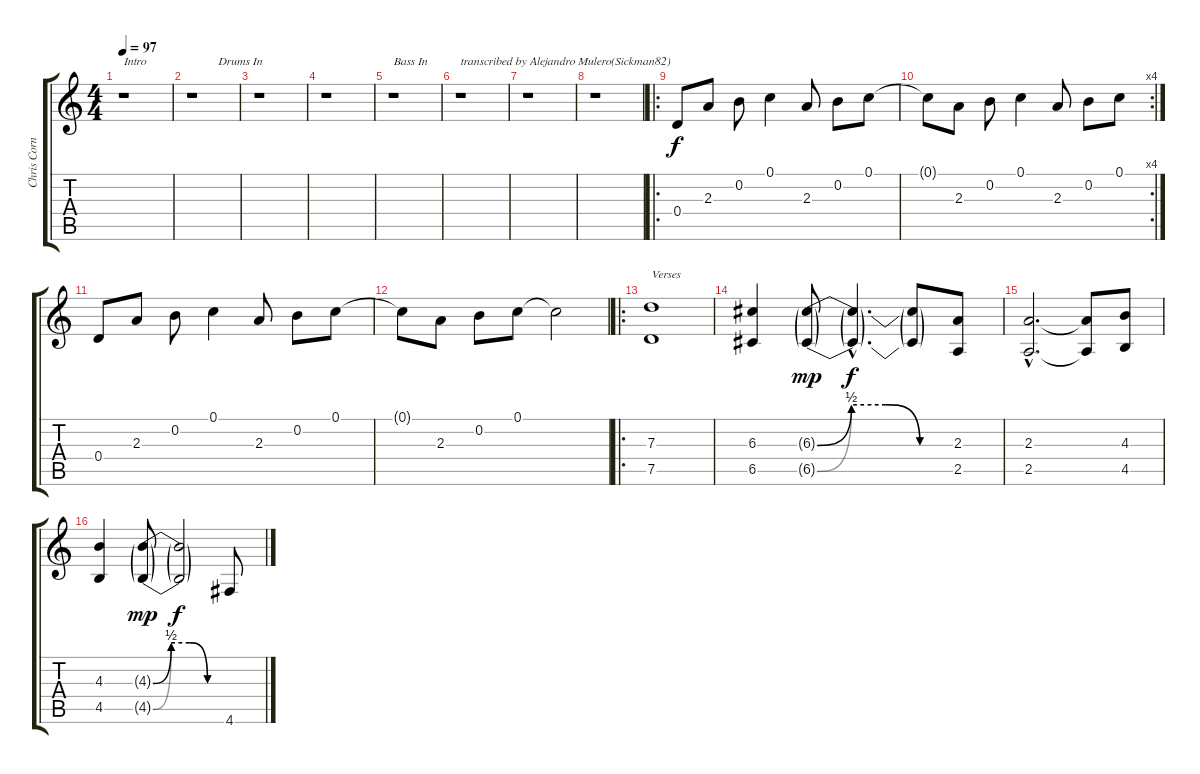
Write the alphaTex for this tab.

\track ("Chris Cornell" "Chris Corn") {instrument overdrivenguitar}
\staff {score tabs}
\tuning (C4 B3 G3 D3 G2 D2) {hide}
\ts (4 4)
\tempo 97
\clef g2
\ks c
r.1{txt "Intro                        Drums In" dy f instrument overdrivenguitar} |
r.1 |
r.1 |
r.1 |
r.1{txt "Bass In"} |
r.1{txt "transcribed by Alejandro Mulero(Sickman82)"} |
r.1 |
r.1 |
\ro
0.4.8 2.3.8 0.2.8 0.1.4 2.3.8 0.2.8 0.1.8 |
\rc 4
0.1{t}.8 2.3.8 0.2.8 0.1.4 2.3.8 0.2.8 0.1.8 |
0.4.8 2.3.8 0.2.8 0.1.4 2.3.8 0.2.8 0.1.8 |
0.1{t}.8 2.3.8 0.2.8 0.1.8 0.1{t}.2 |
\ro
(7.3 7.5).1{txt "Verses"} |
(6.3 6.5).4 (6.3{be (custom 0 0 15 2 30 2 45 0 60 0) g} 6.5{be (custom 0 0 15 2 30 2 45 0 60 0) g}).8{dy mp} (6.3{hac t} 6.5{hac t}).4{d dy f} (6.3{t} 6.5{t}).8 (2.3 2.5).8 |
(2.3{hac} 2.5{hac}).2{d} (2.3{t} 2.5{t}).8 (4.3 4.5).8 |
(4.3 4.5).4 (4.3{be (custom 0 0 15 2 30 2 45 0 60 0) g} 4.5{be (custom 0 0 15 2 30 2 45 0 60 0) g}).8{dy mp} (4.3{t} 4.5{t}).2{dy f} 4.6.8
